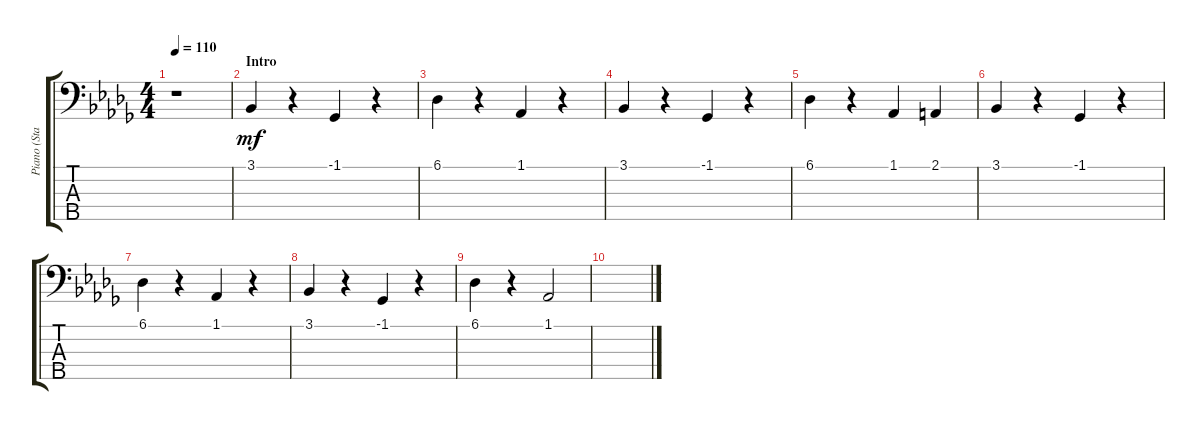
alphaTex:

\track ("Piano (Staff 2)" "Piano (Sta") {instrument acousticgrandpiano}
\staff {score tabs}
\tuning (G2 D2 A1 E1 B0) {hide}
\ts (4 4)
\tempo 110
\clef f4
\ks db
r.1{dy mf instrument acousticgrandpiano} |
\section ("" "Intro")
3.1.4 r.4 -1.1.4 r.4 |
6.1.4 r.4 1.1.4 r.4 |
3.1.4 r.4 -1.1.4 r.4 |
6.1.4 r.4 1.1.4 2.1.4 |
3.1.4 r.4 -1.1.4 r.4 |
6.1.4 r.4 1.1.4 r.4 |
3.1.4 r.4 -1.1.4 r.4 |
6.1.4 r.4 1.1.2 |
\section ("" "")
